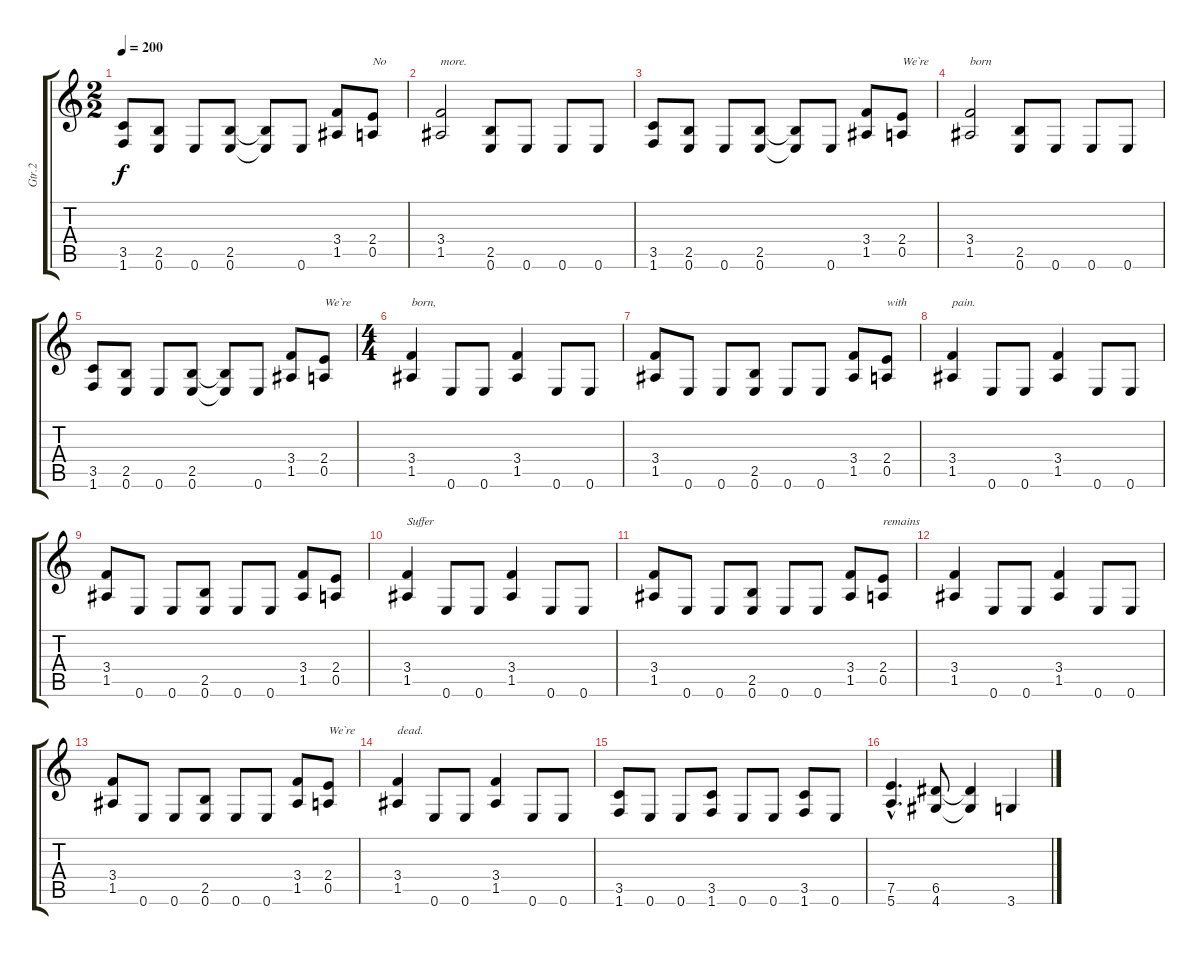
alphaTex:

\track ("Gtr.2" "Gtr.2") {instrument distortionguitar}
\staff {score tabs}
\tuning (E4 B3 G3 D3 A2 E2) {hide}
\ts (2 2)
\tempo 200
\clef g2
\ks c
(3.5 1.6).8{dy f} (2.5 0.6).8 0.6.8 (2.5 0.6).8 (2.5{t} 0.6{t}).8 0.6.8 (3.4 1.5).8 (2.4 0.5).8{txt "No"} |
(3.4 1.5).2{txt "more."} (2.5 0.6).8 0.6.8 0.6.8 0.6.8 |
(3.5 1.6).8 (2.5 0.6).8 0.6.8 (2.5 0.6).8 (2.5{t} 0.6{t}).8 0.6.8 (3.4 1.5).8 (2.4 0.5).8{txt "We`re"} |
(3.4 1.5).2{txt "born"} (2.5 0.6).8 0.6.8 0.6.8 0.6.8 |
(3.5 1.6).8 (2.5 0.6).8 0.6.8 (2.5 0.6).8 (2.5{t} 0.6{t}).8 0.6.8 (3.4 1.5).8 (2.4 0.5).8{txt "We`re"} |
\ts (4 4)
(3.4 1.5).4{txt "born,"} 0.6.8 0.6.8 (3.4 1.5).4 0.6.8 0.6.8 |
(3.4 1.5).8 0.6.8 0.6.8 (2.5 0.6).8 0.6.8 0.6.8 (3.4 1.5).8 (2.4 0.5).8{txt "with"} |
(3.4 1.5).4{txt "pain."} 0.6.8 0.6.8 (3.4 1.5).4 0.6.8 0.6.8 |
(3.4 1.5).8 0.6.8 0.6.8 (2.5 0.6).8 0.6.8 0.6.8 (3.4 1.5).8 (2.4 0.5).8 |
(3.4 1.5).4{txt "Suffer"} 0.6.8 0.6.8 (3.4 1.5).4 0.6.8 0.6.8 |
(3.4 1.5).8 0.6.8 0.6.8 (2.5 0.6).8 0.6.8 0.6.8 (3.4 1.5).8 (2.4 0.5).8{txt "remains"} |
(3.4 1.5).4 0.6.8 0.6.8 (3.4 1.5).4 0.6.8 0.6.8 |
(3.4 1.5).8 0.6.8 0.6.8 (2.5 0.6).8 0.6.8 0.6.8 (3.4 1.5).8 (2.4 0.5).8{txt "We`re"} |
(3.4 1.5).4{txt "dead."} 0.6.8 0.6.8 (3.4 1.5).4 0.6.8 0.6.8 |
(3.5 1.6).8 0.6.8 0.6.8 (3.5 1.6).8 0.6.8 0.6.8 (3.5 1.6).8 0.6.8 |
(7.5{hac} 5.6{hac}).4{d} (6.5 4.6).8 (6.5{t} 4.6{t}).4 3.6.4
